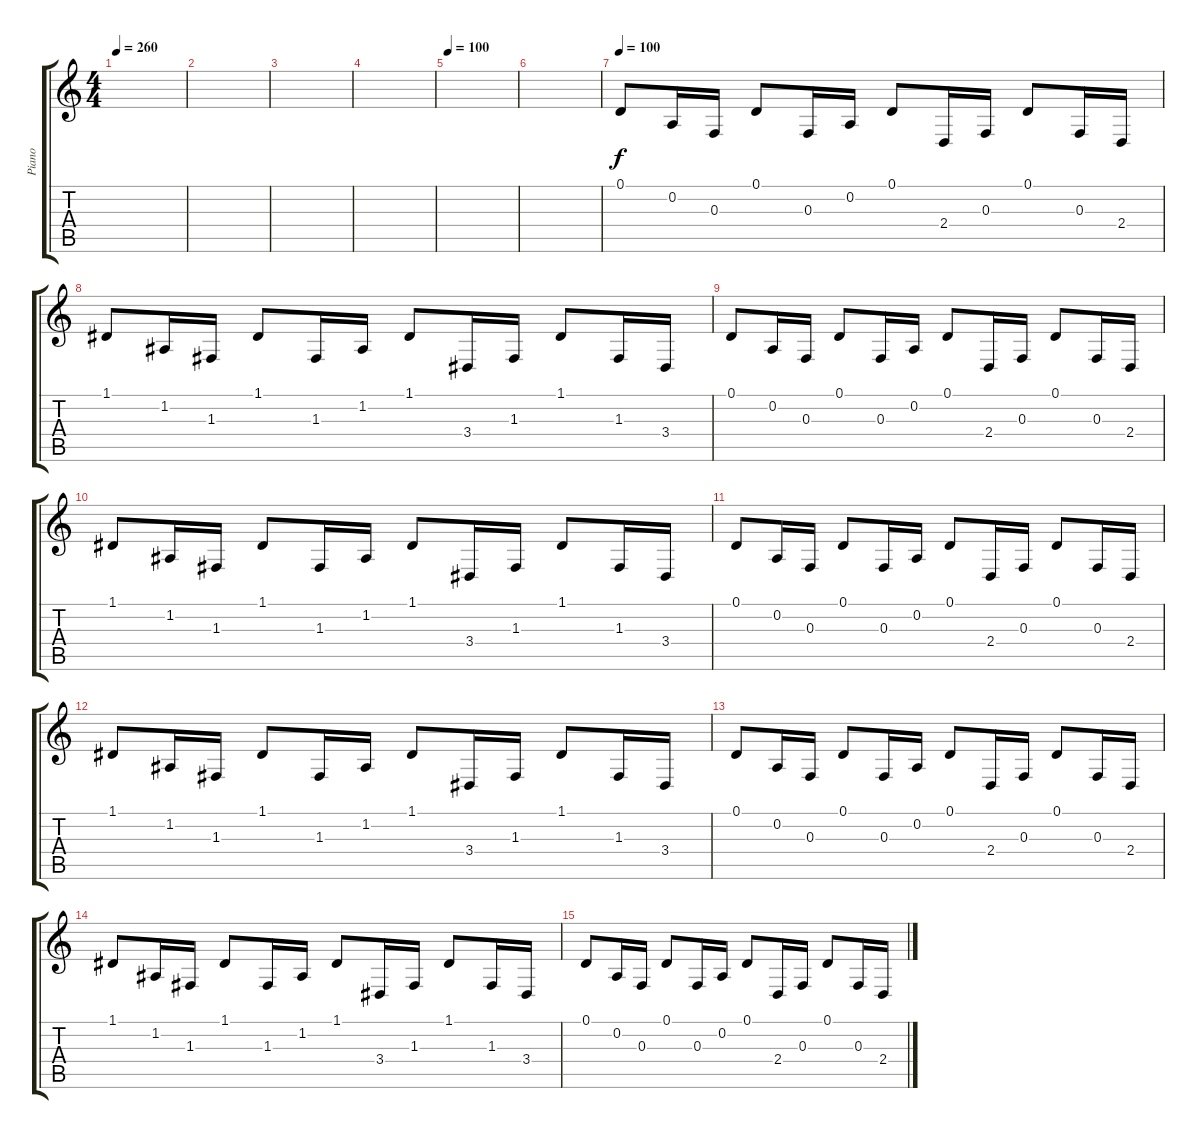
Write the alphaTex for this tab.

\track ("Piano" "Piano") {instrument acousticgrandpiano}
\staff {score tabs}
\tuning (D4 A3 F3 C3 G2 D2) {hide}
\ts (4 4)
\tempo 260
\clef g2
\ks c
|
|
|
|
\tempo 100
|
|
\tempo 100
0.1.8{volume 12} 0.2.16 0.3.16 0.1.8 0.3.16 0.2.16 0.1.8 2.4.16 0.3.16 0.1.8 0.3.16 2.4.16 |
1.1.8 1.2.16 1.3.16 1.1.8 1.3.16 1.2.16 1.1.8 3.4.16 1.3.16 1.1.8 1.3.16 3.4.16 |
0.1.8 0.2.16 0.3.16 0.1.8 0.3.16 0.2.16 0.1.8 2.4.16 0.3.16 0.1.8 0.3.16 2.4.16 |
1.1.8 1.2.16 1.3.16 1.1.8 1.3.16 1.2.16 1.1.8 3.4.16 1.3.16 1.1.8 1.3.16 3.4.16 |
0.1.8 0.2.16 0.3.16 0.1.8 0.3.16 0.2.16 0.1.8 2.4.16 0.3.16 0.1.8 0.3.16 2.4.16 |
1.1.8 1.2.16 1.3.16 1.1.8 1.3.16 1.2.16 1.1.8 3.4.16 1.3.16 1.1.8 1.3.16 3.4.16 |
0.1.8 0.2.16 0.3.16 0.1.8 0.3.16 0.2.16 0.1.8 2.4.16 0.3.16 0.1.8 0.3.16 2.4.16 |
1.1.8 1.2.16 1.3.16 1.1.8 1.3.16 1.2.16 1.1.8 3.4.16 1.3.16 1.1.8 1.3.16 3.4.16 |
0.1.8 0.2.16 0.3.16 0.1.8 0.3.16 0.2.16 0.1.8 2.4.16 0.3.16 0.1.8 0.3.16 2.4.16
